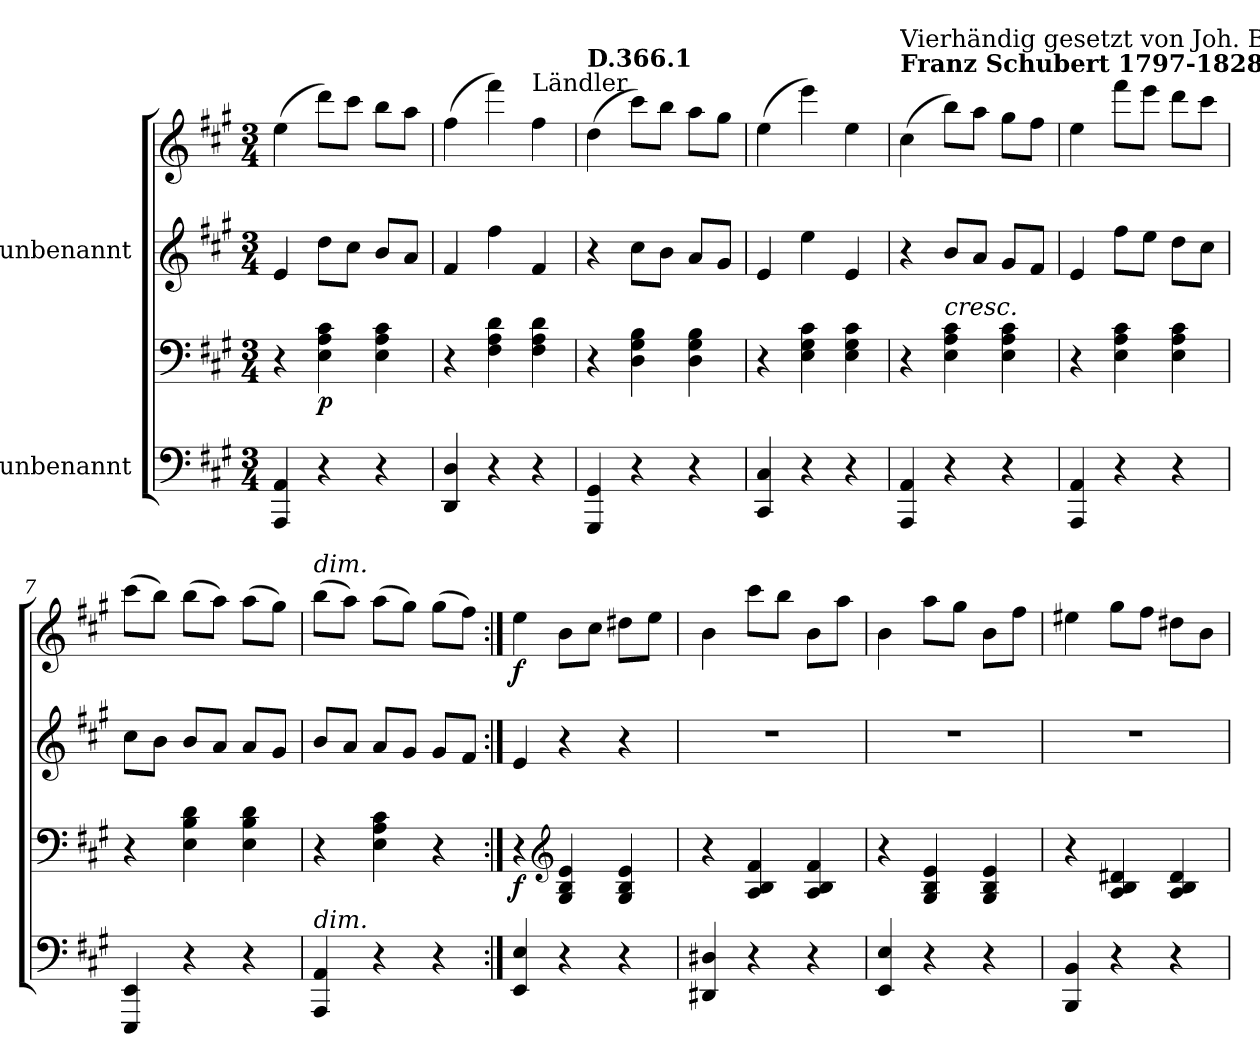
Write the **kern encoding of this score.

**kern	**kern	**dynam	**kern	**kern	**dynam
*part2	*part2	*part2	*part1	*part1	*part1
*staff4	*staff3	*staff3/4	*staff2	*staff1	*staff1/2
*I"unbenannt	*	*	*I"unbenannt	*	*
*clefF4	*clefF4	*	*clefG2	*clefG2	*
*k[f#c#g#]	*k[f#c#g#]	*	*k[f#c#g#]	*k[f#c#g#]	*
*M3/4	*M3/4	*	*M3/4	*M3/4	*
=1	=1	=1	=1	=1	=1
4AAA/ 4AA/	4r	.	4e/	(4ee\	.
!	!	!LO:DY:b	!	!	!
4r	4E\ 4A\ 4c#\	p	8dd\L	8ddd\L)	.
.	.	.	8cc#\J	8ccc#\J	.
4r	4E\ 4A\ 4c#\	.	8b/L	8bb\L	.
.	.	.	8a/J	8aa\J	.
=2	=2	=2	=2	=2	=2
4DD/ 4D/	4r	.	4f#/	(4ff#\	.
4r	4F#\ 4A\ 4d\	.	4ff#\	4fff#\)	.
!	!	!	!	!LO:TX:a:t=Ländler	!
4r	4F#\ 4A\ 4d\	.	4f#/	4ff#\	.
=3	=3	=3	=3	=3	=3
!	!	!	!	!LO:TX:a:B:t=D.366.1	!
4GGG#/ 4GG#/	4r	.	4r	(4dd\	.
4r	4D\ 4G#\ 4B\	.	8cc#\L	8ccc#\L)	.
.	.	.	8b\J	8bb\J	.
4r	4D\ 4G#\ 4B\	.	8a/L	8aa\L	.
.	.	.	8g#/J	8gg#\J	.
=4	=4	=4	=4	=4	=4
4CC#/ 4C#/	4r	.	4e/	(4ee\	.
4r	4E\ 4G#\ 4c#\	.	4ee\	4eee\)	.
4r	4E\ 4G#\ 4c#\	.	4e/	4ee\	.
=5	=5	=5	=5	=5	=5
!	!	!	!	!LO:TX:a:B:t=Franz Schubert 1797-1828	!
!	!	!	!	!LO:TX:a:t=Vierhändig gesetzt von Joh. Brahms	!
4AAA/ 4AA/	4r	.	4r	(4cc#\	.
!	!LO:TX:a:i:t=cresc.	!	!	!	!
4r	4E\ 4A\ 4c#\	.	8b/L	8bb\L)	.
.	.	.	8a/J	8aa\J	.
4r	4E\ 4A\ 4c#\	.	8g#/L	8gg#\L	.
.	.	.	8f#/J	8ff#\J	.
!!LO:LB:g=z
=6	=6	=6	=6	=6	=6
4AAA/ 4AA/	4r	.	4e/	4ee\	.
4r	4E\ 4A\ 4c#\	.	8ff#\L	8fff#\L	.
.	.	.	8ee\J	8eee\J	.
4r	4E\ 4A\ 4c#\	.	8dd\L	8ddd\L	.
.	.	.	8cc#\J	8ccc#\J	.
=7	=7	=7	=7	=7	=7
4EEE/ 4EE/	4r	.	8cc#\L	(8ccc#\L	.
.	.	.	8b\J	8bb\J)	.
4r	4E\ 4B\ 4d\	.	8b/L	(8bb\L	.
.	.	.	8a/J	8aa\J)	.
4r	4E\ 4B\ 4d\	.	8a/L	(8aa\L	.
.	.	.	8g#/J	8gg#\J)	.
=8	=8	=8	=8	=8	=8
!	!	!	!	!LO:TX:a:i:t=dim.	!
!LO:TX:a:i:t=dim.	!	!	!	!	!
4AAA/ 4AA/	4r	.	8b/L	(8bb\L	.
.	.	.	8a/J	8aa\J)	.
4r	4E\ 4A\ 4c#\	.	8a/L	(8aa\L	.
.	.	.	8g#/J	8gg#\J)	.
4r	4r	.	8g#/L	(8gg#\L	.
.	.	.	8f#/J	8ff#\J)	.
=9:|!	=9:|!	=9:|!	=9:|!	=9:|!	=9:|!
!	!	!LO:DY:b	!	!	!LO:DY:b
4EE/ 4E/	4r	f	4e/	4ee\	f
*	*clefG2	*	*	*	*
4r	4G#/ 4B/ 4e/	.	4r	8b\L	.
.	.	.	.	8cc#\J	.
4r	4G#/ 4B/ 4e/	.	4r	8dd#X\L	.
.	.	.	.	8ee\J	.
!!LO:LB:g=z
=10	=10	=10	=10	=10	=10
4DD#X/ 4D#X/	4r	.	2.r	4b\	.
4r	4A/ 4B/ 4f#/	.	.	8ccc#\L	.
.	.	.	.	8bb\J	.
4r	4A/ 4B/ 4f#/	.	.	8b\L	.
.	.	.	.	8aa\J	.
!!LO:PB:g=z
=11	=11	=11	=11	=11	=11
4EE/ 4E/	4r	.	2.r	4b\	.
4r	4G#/ 4B/ 4e/	.	.	8aa\L	.
.	.	.	.	8gg#\J	.
4r	4G#/ 4B/ 4e/	.	.	8b\L	.
.	.	.	.	8ff#\J	.
=12	=12	=12	=12	=12	=12
4BBB/ 4BB/	4r	.	2.r	4ee#X\	.
4r	4A/ 4B/ 4d#X/	.	.	8gg#\L	.
.	.	.	.	8ff#\J	.
4r	4A/ 4B/ 4d#/	.	.	8dd#X\L	.
.	.	.	.	8b\J	.
=	=	=	=	=	=
*-	*-	*-	*-	*-	*-
